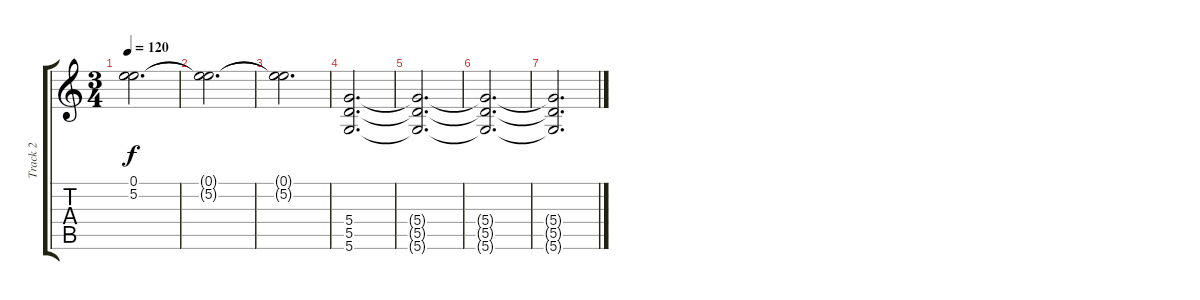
\track ("Track 2" "Track 2") {instrument distortionguitar}
\staff {score tabs}
\tuning (E4 B3 G3 D3 A2 D2) {hide}
\ts (3 4)
\tempo 120
\clef g2
\ks c
(0.1{t} 5.2{t}).2{d dy f} |
(0.1{t} 5.2{t}).2{d} |
(0.1{t} 5.2{t}).2{d} |
(5.4 5.5 5.6).2{d} |
(5.4{t} 5.5{t} 5.6{t}).2{d} |
(5.4{t} 5.5{t} 5.6{t}).2{d} |
(5.4{t} 5.5{t} 5.6{t}).2{d}
